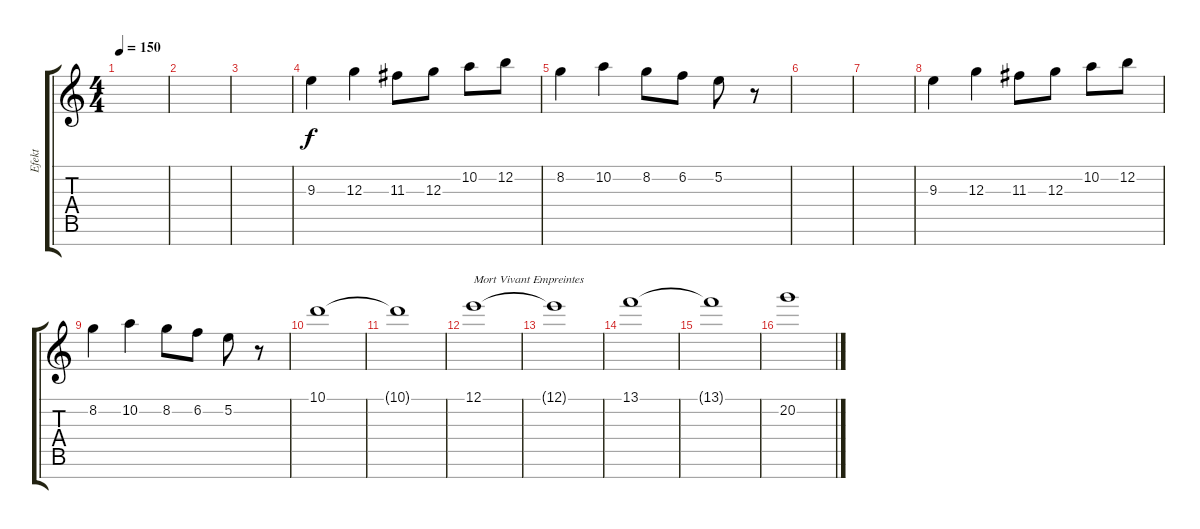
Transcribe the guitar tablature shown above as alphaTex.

\track ("Efekt" "Efekt") {instrument distortionguitar}
\staff {score tabs}
\tuning (E4 B3 G3 D3 A2 E2 B1) {hide}
\ts (4 4)
\tempo 150
\clef g2
\ks c
|
|
|
9.3.4{volume 8} 12.3.4 11.3.8 12.3.8 10.2.8 12.2.8 |
8.2.4 10.2.4 8.2.8 6.2.8 5.2.8 r.8 |
|
|
9.3.4 12.3.4 11.3.8 12.3.8 10.2.8 12.2.8 |
8.2.4 10.2.4 8.2.8 6.2.8 5.2.8 r.8 |
10.1.1{volume 6 instrument overdrivenguitar} |
10.1{t}.1 |
12.1.1{txt "Mort Vivant Empreintes"} |
12.1{t}.1 |
13.1.1 |
13.1{t}.1 |
20.2.1
